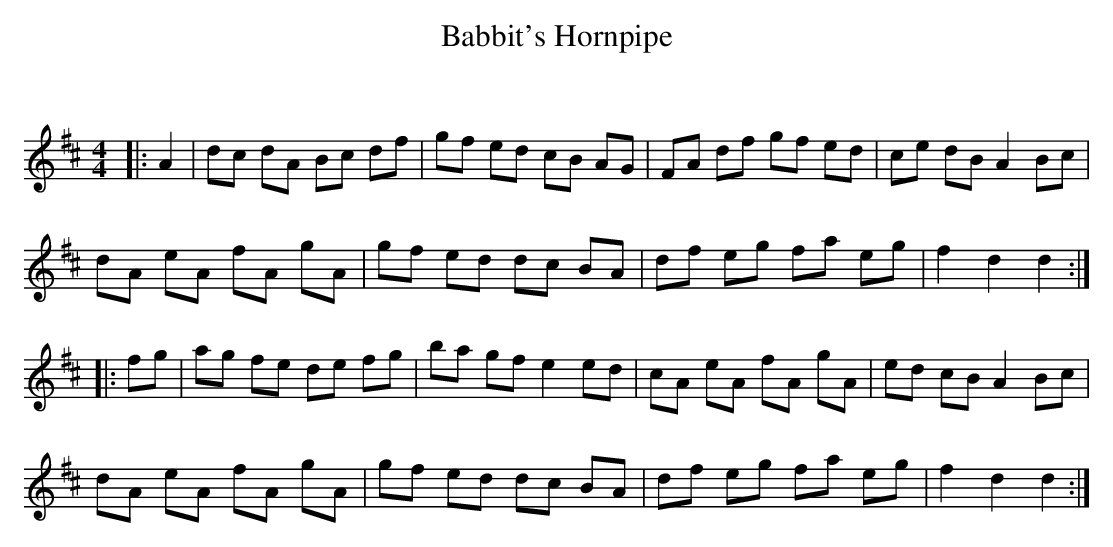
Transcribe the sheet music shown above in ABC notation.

X:1
T: Babbit's Hornpipe
C:
Q:232
K:D
M:4/4
L:1/8
|:A2|dc dA Bc df|gf ed cB AG|FA df gf ed|ce dB A2Bc|
dA eA fA gA|gf ed dc BA|df eg fa eg|f2d2 d2:|
|:fg|ag fe de fg|ba gf e2 ed|cA eA fA gA|ed cB A2Bc|
dA eA fA gA|gf ed dc BA|df eg fa eg|f2d2 d2:|
